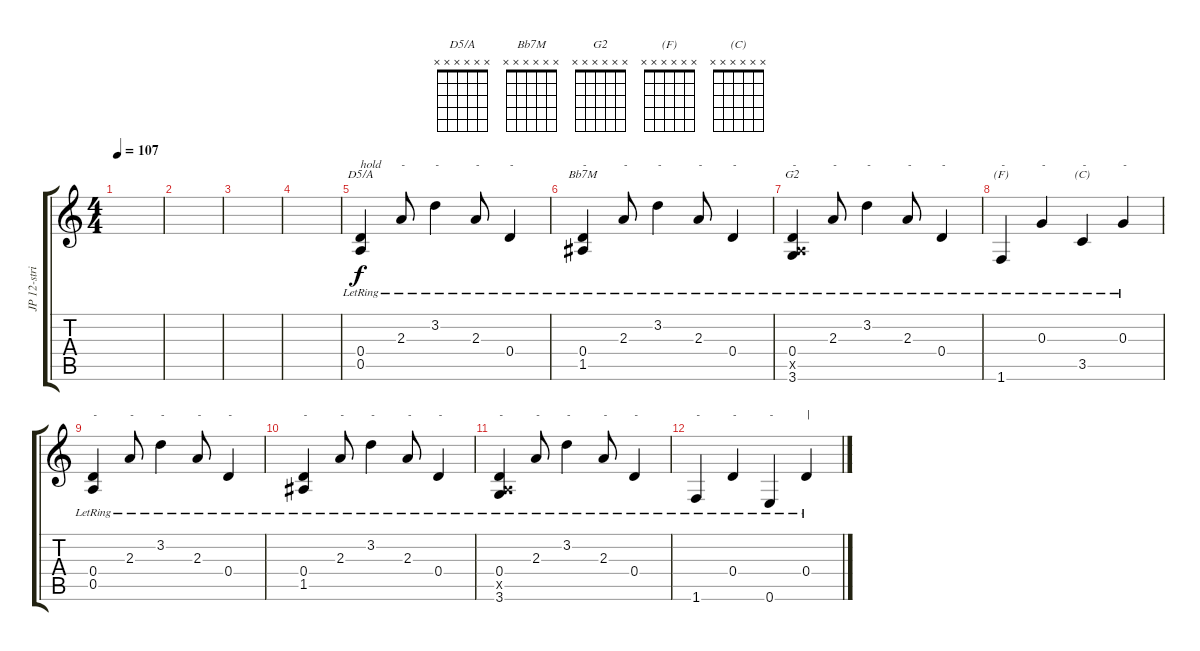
\track ("JP 12-string" "JP 12-stri") {instrument acousticguitarsteel}
\staff {score tabs}
\tuning (E4 B3 G3 D3 A2 E2) {hide}
\chord ("D5/A" x x x x x x) {firstfret 0}
\chord ("Bb7M" x x x x x x) {firstfret 0}
\chord ("G2" x x x x x x) {firstfret 0}
\chord ("(F)" x x x x x x) {firstfret 0}
\chord ("(C)" x x x x x x) {firstfret 0}
\ts (4 4)
\tempo 107
\clef g2
\ks c
|
|
|
|
(0.4{lr} 0.5{lr}).4{ch "D5/A" txt "hold"} 2.3{lr}.8{txt "-"} 3.2{lr}.4{txt "-"} 2.3{lr}.8{txt "-"} 0.4{lr}.4{txt "-"} |
(0.4{lr} 1.5{lr}).4{ch "Bb7M" txt "-"} 2.3{lr}.8{txt "-"} 3.2{lr}.4{txt "-"} 2.3{lr}.8{txt "-"} 0.4{lr}.4{txt "-"} |
(0.4{lr} 0.5{x} 3.6{lr}).4{ch "G2" txt "-"} 2.3{lr}.8{txt "-"} 3.2{lr}.4{txt "-"} 2.3{lr}.8{txt "-"} 0.4{lr}.4{txt "-"} |
1.6{lr}.4{ch "(F)" txt "-"} 0.3{lr}.4{txt "-"} 3.5{lr}.4{ch "(C)" txt "-"} 0.3{lr}.4{txt "-"} |
(0.4{lr} 0.5{lr}).4{txt "-"} 2.3{lr}.8{txt "-"} 3.2{lr}.4{txt "-"} 2.3{lr}.8{txt "-"} 0.4{lr}.4{txt "-"} |
(0.4{lr} 1.5{lr}).4{txt "-"} 2.3{lr}.8{txt "-"} 3.2{lr}.4{txt "-"} 2.3{lr}.8{txt "-"} 0.4{lr}.4{txt "-"} |
(0.4{lr} 0.5{x} 3.6{lr}).4{txt "-"} 2.3{lr}.8{txt "-"} 3.2{lr}.4{txt "-"} 2.3{lr}.8{txt "-"} 0.4{lr}.4{txt "-"} |
1.6{lr}.4{txt "-"} 0.4{lr}.4{txt "-"} 0.6{lr}.4{txt "-"} 0.4{lr}.4{txt "|"}
